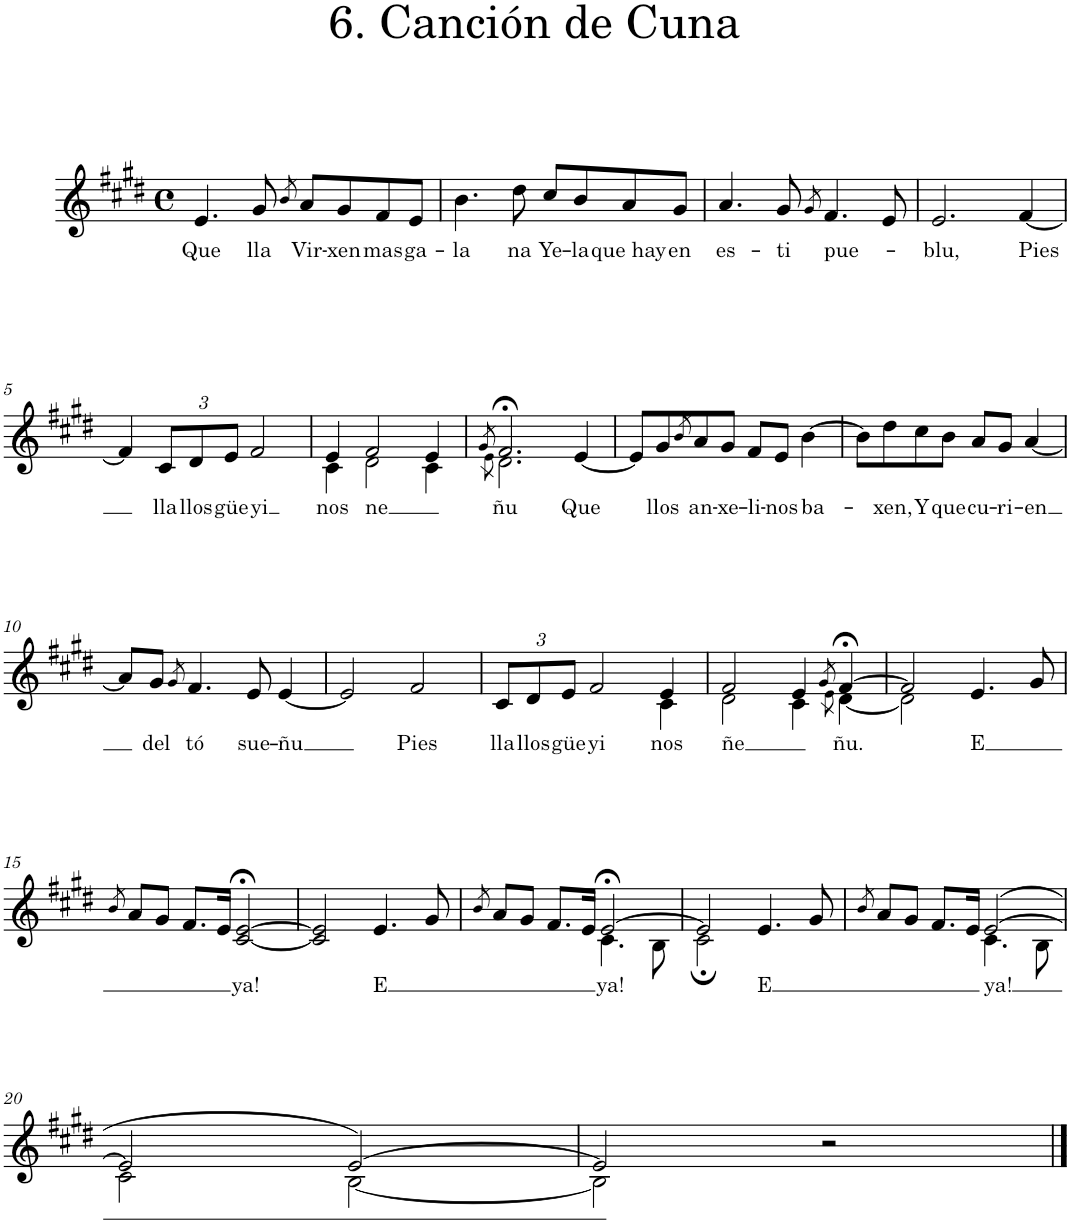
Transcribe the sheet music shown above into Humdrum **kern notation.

**kern	**text
*part1	*part1
*staff1	*staff1
*I"Piano	*
*I'Pno.	*
*clefG2	*
*k[f#c#g#d#]	*
*M4/4	*
*met(c)	*
=1	=1
!	!LO:LY:b
4.e/	Que
!	!LO:LY:b
8g#/	lla
8qb/	.
!	!LO:LY:b
8a/L	Vir-
!	!LO:LY:b
8g#/	-xen
!	!LO:LY:b
8f#/	mas
!	!LO:LY:b
8e/J	ga-
=2	=2
!	!LO:LY:b
4.b\	-la
!	!LO:LY:b
8dd#\	na
!	!LO:LY:b
8cc#/L	Ye-
!	!LO:LY:b
8b/	-la
!	!LO:LY:b
8a/	que hay
!	!LO:LY:b
8g#/J	en
=3	=3
!	!LO:LY:b
4.a/	es-
!	!LO:LY:b
8g#/	-ti
8qg#/	.
!	!LO:LY:b
4.f#/	pue-
8e/	.
=4	=4
!	!LO:LY:b
2.e/	-blu,
!	!LO:LY:b
[4f#/	Pies
!!LO:LB:g=z
=5	=5
4f#/]	.
*Xbrackettup	*
!	!LO:LY:b
12c#/L	lla
!	!LO:LY:b
12d#/	llos
!	!LO:LY:b
12e/J	güe
!	!LO:LY:b
2f#/	yi
=6	=6
!	!LO:LY:b
*^	*
4e/	4c#\	nos
!	!	!LO:LY:b
2f#/	2d#\	ne
4e/	4c#\	.
=7	=7	=7
8qg#/	8qe\	.
!	!	!LO:LY:b
2.f#;</	2.d#\	ñu
!	!	!LO:LY:b
[4e/	4ryy	Que
*v	*v	*
=8	=8
8e/L]	.
!	!LO:LY:b
8g#/	llos
8qb/	.
!	!LO:LY:b
8a/	an-
!	!LO:LY:b
8g#/J	-xe-
!	!LO:LY:b
8f#/L	-li-
!	!LO:LY:b
8e/J	-nos
!	!LO:LY:b
[4b\	ba-
=9	=9
8b\L]	.
!	!LO:LY:b
8dd#\	xen,
!	!LO:LY:b
8cc#\	Y
!	!LO:LY:b
8b\J	que
!	!LO:LY:b
8a/L	cu-
!	!LO:LY:b
8g#/J	-ri-
!	!LO:LY:b
[4a/	-en
!!LO:LB:g=z
=10	=10
8a/L]	.
!	!LO:LY:b
8g#/J	del
8qg#/	.
!	!LO:LY:b
4.f#/	tó
!	!LO:LY:b
8e/	sue-
!	!LO:LY:b
[4e/	-ñu
=11	=11
2e/]	.
!	!LO:LY:b
2f#/	Pies
=12	=12
!	!LO:LY:b
*^	*
12c#/L	2.ryy	lla
!	!	!LO:LY:b
12d#/	.	llos
!	!	!LO:LY:b
12e/J	.	güe
!	!	!LO:LY:b
2f#/	.	yi
!	!	!LO:LY:b
4e/	4c#\	nos
=13	=13	=13
!	!	!LO:LY:b
2f#/	2d#\	ñe
4e/	4c#\	.
8qg#/	8qe\	.
!	!	!LO:LY:b
[4f#;</	[4d#\	ñu.
=14	=14	=14
2f#/]	2d#\]	.
!	!	!LO:LY:b
4.e/	2ryy	E
8g#/	.	.
*v	*v	*
!!LO:LB:g=z
=15	=15
8qb/	.
8a/L	.
8g#/J	.
8.f#/L	.
16e/Jk	.
!	!LO:LY:b
[2c#/;< [2e/;<	ya!
=16	=16
2c#/] 2e/]	.
!	!LO:LY:b
4.e/	E
8g#/	.
=17	=17
8qb/	.
*^	*
8a/L	2ryy	.
8g#/J	.	.
8.f#/L	.	.
16e/Jk	.	.
!	!	!LO:LY:b
[2e;</	4.c#\	ya!
.	8B\	.
=18	=18	=18
2e/]	2c#;\	.
!	!	!LO:LY:b
4.e/	2ryy	E
8g#/	.	.
=19	=19	=19
8qb/	.	.
8a/L	2ryy	.
8g#/J	.	.
8.f#/L	.	.
16e/Jk	.	.
!	!	!LO:LY:b
([2e/	4.c#\	ya!
.	8B\	.
!!LO:LB:g=z	!!
=20	=20	=20
2e/]	2c#\	.
[2e/)	[2B\	.
=21	=21	=21
2e/]	2B\]	.
2r	2ryy	.
*v	*v	*
==	==
*-	*-
